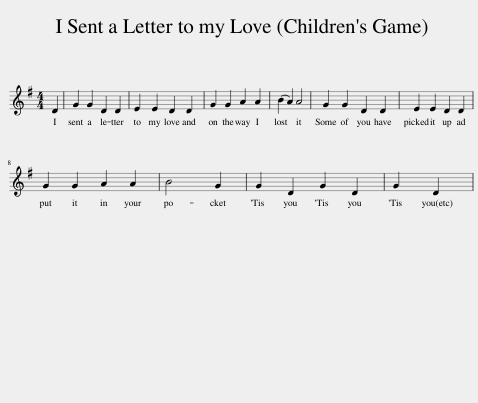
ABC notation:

X:1
L:1/8
M:4/4
I:linebreak $
K:G
V:1 treble
V:1
 D2 | G2 G2 D2 D2 | E2 E2 D2 D2 | G2 G2 A2 A2 | (B2 A2) A4 | %5
 G2 G2 D2 D2 | E2 E2 D2 D2 |$ G2 G2 A2 A2 | B4 G2 | G2 D2 G2 D2 | %10
 G2 D2 | %11
